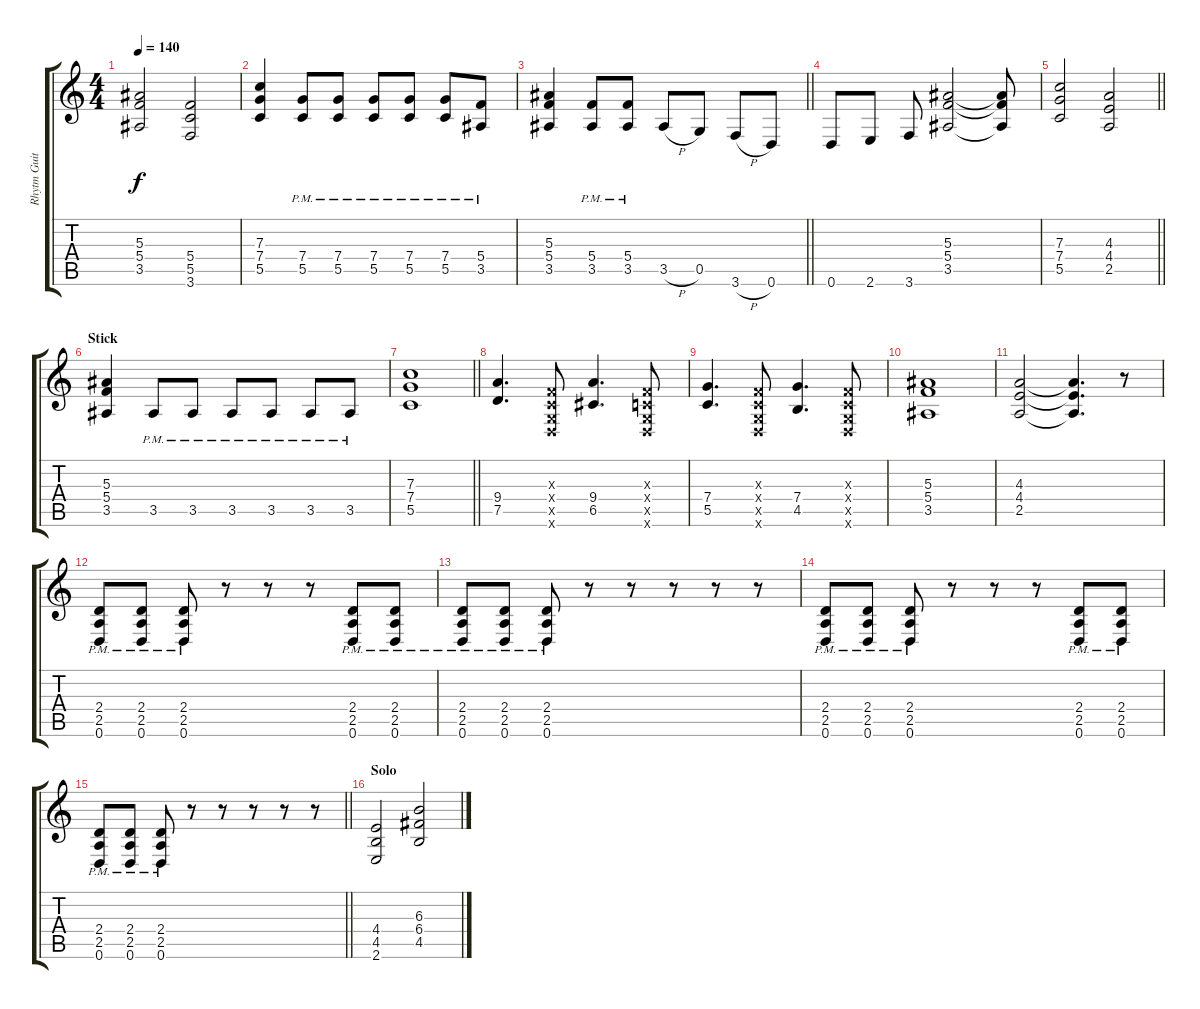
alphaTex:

\track ("Rhytm Guitar - Martin Sweet" "Rhytm Guit") {instrument distortionguitar}
\staff {score tabs}
\tuning (D4 A3 F3 C3 G2 D2) {hide}
\ts (4 4)
\tempo 140
\clef g2
\ks c
(5.3 5.4 3.5).2{dy f} (5.4 5.5 3.6).2 |
(7.3 7.4 5.5).4 (7.4{pm} 5.5{pm}).8 (7.4{pm} 5.5{pm}).8 (7.4{pm} 5.5{pm}).8 (7.4{pm} 5.5{pm}).8 (7.4{pm} 5.5{pm}).8 (5.4{pm} 3.5{pm}).8 |
\barLineRight lightlight
(5.3 5.4 3.5).4 (5.4{pm} 3.5{pm}).8 (5.4{pm} 3.5{pm}).8 3.5{h}.8 0.5.8 3.6{h}.8 0.6.8 |
0.6.8 2.6.8 3.6.8 (5.3 5.4 3.5).2 (5.3{t} 5.4{t} 3.5{t}).8 |
\barLineRight lightlight
(7.3 7.4 5.5).2 (4.3 4.4 2.5).2 |
\section ("" "Stick")
(5.3 5.4 3.5).4 3.5{pm}.8 3.5{pm}.8 3.5{pm}.8 3.5{pm}.8 3.5{pm}.8 3.5{pm}.8 |
\barLineRight lightlight
(7.3 7.4 5.5).1 |
(9.4 7.5).4{d} (0.3{x} 0.4{x} 0.5{x} 0.6{x}).8 (9.4 6.5).4{d} (0.3{x} 0.4{x} 0.5{x} 0.6{x}).8 |
(7.4 5.5).4{d} (0.3{x} 0.4{x} 0.5{x} 0.6{x}).8 (7.4 4.5).4{d} (0.3{x} 0.4{x} 0.5{x} 0.6{x}).8 |
(5.3 5.4 3.5).1 |
(4.3 4.4 2.5).2 (4.3{t} 4.4{t} 2.5{t}).4{d} r.8 |
(2.4{pm} 2.5{pm} 0.6{pm}).8 (2.4{pm} 2.5{pm} 0.6{pm}).8 (2.4{pm} 2.5{pm} 0.6{pm}).8 r.8 r.8 r.8 (2.4{pm} 2.5{pm} 0.6{pm}).8 (2.4{pm} 2.5{pm} 0.6{pm}).8 |
(2.4{pm} 2.5{pm} 0.6{pm}).8 (2.4{pm} 2.5{pm} 0.6{pm}).8 (2.4{pm} 2.5{pm} 0.6{pm}).8 r.8 r.8 r.8 r.8 r.8 |
(2.4{pm} 2.5{pm} 0.6{pm}).8 (2.4{pm} 2.5{pm} 0.6{pm}).8 (2.4{pm} 2.5{pm} 0.6{pm}).8 r.8 r.8 r.8 (2.4{pm} 2.5{pm} 0.6{pm}).8 (2.4{pm} 2.5{pm} 0.6{pm}).8 |
\barLineRight lightlight
(2.4{pm} 2.5{pm} 0.6{pm}).8 (2.4{pm} 2.5{pm} 0.6{pm}).8 (2.4{pm} 2.5{pm} 0.6{pm}).8 r.8 r.8 r.8 r.8 r.8 |
\section ("" "Solo")
(4.4 4.5 2.6).2 (6.3 6.4 4.5).2
